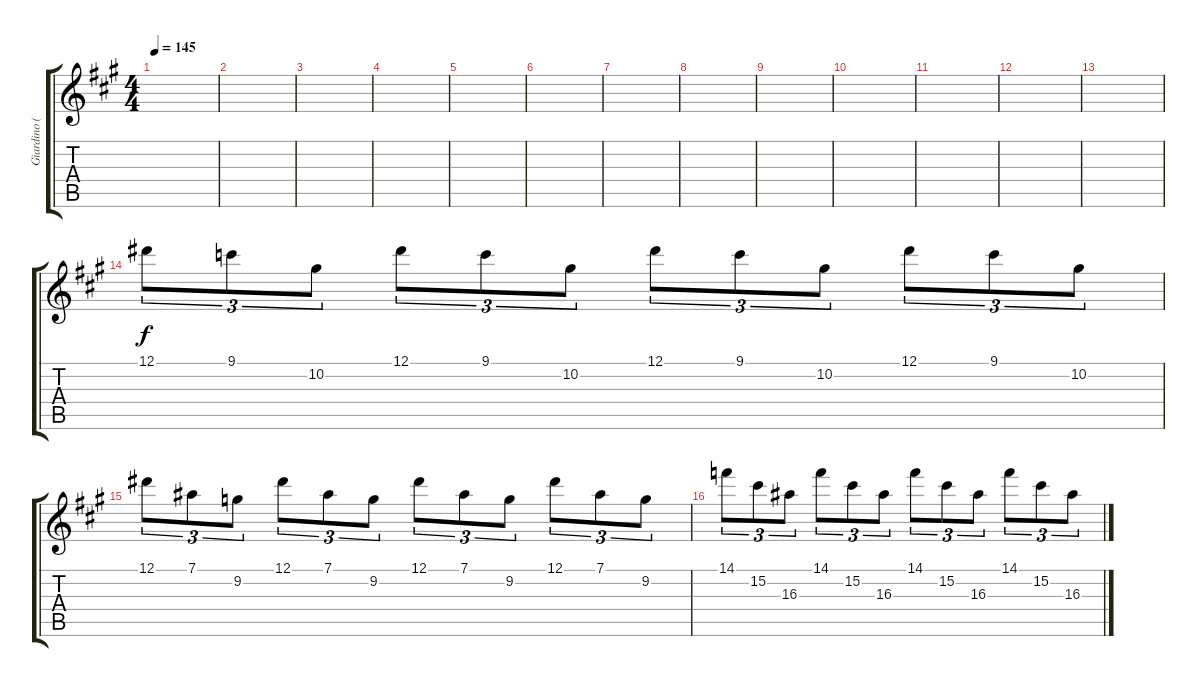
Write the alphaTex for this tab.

\track ("Giardino (harmony)" "Giardino (") {instrument distortionguitar}
\staff {score tabs}
\tuning (Eb4 Bb3 Gb3 Db3 Ab2 Eb2) {hide}
\ts (4 4)
\tempo 145
\clef g2
\ks f#minor
|
|
|
|
|
|
|
|
|
|
|
|
|
12.1.8{tu (3 2)} 9.1.8{tu (3 2)} 10.2.8{tu (3 2)} 12.1.8{tu (3 2)} 9.1.8{tu (3 2)} 10.2.8{tu (3 2)} 12.1.8{tu (3 2)} 9.1.8{tu (3 2)} 10.2.8{tu (3 2)} 12.1.8{tu (3 2)} 9.1.8{tu (3 2)} 10.2.8{tu (3 2)} |
12.1.8{tu (3 2)} 7.1.8{tu (3 2)} 9.2.8{tu (3 2)} 12.1.8{tu (3 2)} 7.1.8{tu (3 2)} 9.2.8{tu (3 2)} 12.1.8{tu (3 2)} 7.1.8{tu (3 2)} 9.2.8{tu (3 2)} 12.1.8{tu (3 2)} 7.1.8{tu (3 2)} 9.2.8{tu (3 2)} |
14.1.8{tu (3 2)} 15.2.8{tu (3 2)} 16.3.8{tu (3 2)} 14.1.8{tu (3 2)} 15.2.8{tu (3 2)} 16.3.8{tu (3 2)} 14.1.8{tu (3 2)} 15.2.8{tu (3 2)} 16.3.8{tu (3 2)} 14.1.8{tu (3 2)} 15.2.8{tu (3 2)} 16.3.8{tu (3 2)}
